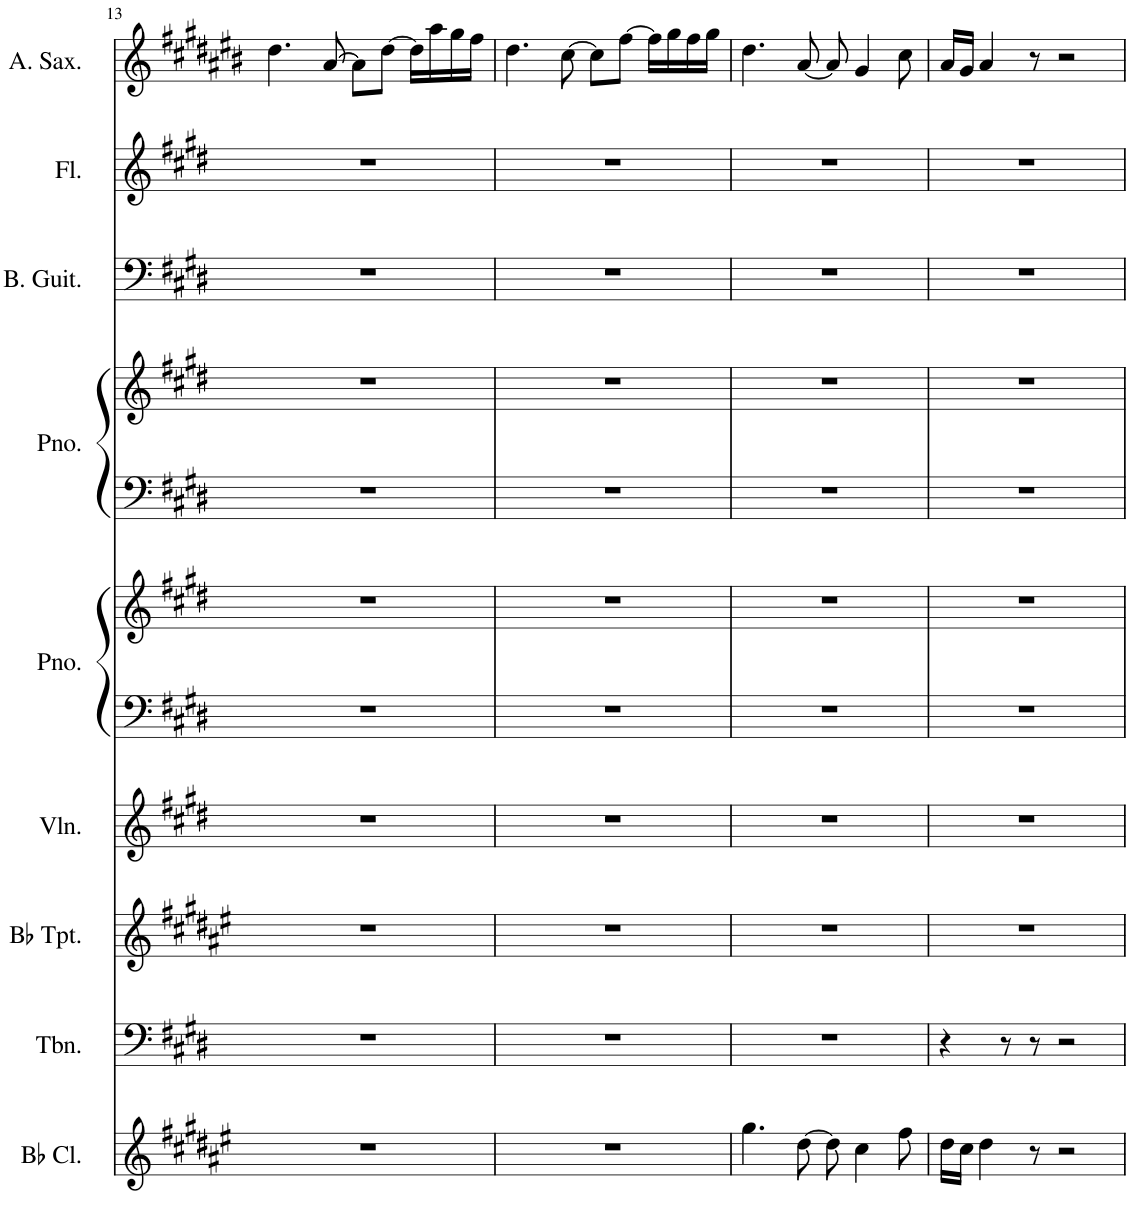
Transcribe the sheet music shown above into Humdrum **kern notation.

**kern	**kern	**kern	**kern	**kern	**kern	**kern	**kern	**kern	**kern	**kern
*part9	*part8	*part7	*part6	*part5	*part5	*part4	*part4	*part3	*part2	*part1
*staff11	*staff10	*staff9	*staff8	*staff7	*staff6	*staff5	*staff4	*staff3	*staff2	*staff1
*I"Bb Clarinet	*I"Trombone	*I"Bb Trumpet	*I"Violin	*I"Piano	*	*I"Piano	*	*I"Bass Guitar	*I"Flute	*I"Alto Saxophone
*I'Bb Cl.	*I'Tbn.	*I'Bb Tpt.	*I'Vln.	*I'Pno.	*	*I'Pno.	*	*I'B. Guit.	*I'Fl.	*I'A. Sax.
!!LO:PB:g=z
*clefG2	*clefF4	*clefG2	*clefG2	*clefF4	*clefG2	*clefF4	*clefG2	*clefF4	*clefG2	*clefG2
*Trd1c2	*	*Trd1c2	*	*	*	*	*	*Trd7c12	*	*Trd5c9
*k[f#c#g#d#a#e#]	*k[f#c#g#d#]	*k[f#c#g#d#a#e#]	*k[f#c#g#d#]	*k[f#c#g#d#]	*k[f#c#g#d#]	*k[f#c#g#d#]	*k[f#c#g#d#]	*k[f#c#g#d#]	*k[f#c#g#d#]	*k[f#c#g#d#a#e#b#]
*M4/4	*M4/4	*M4/4	*M4/4	*M4/4	*M4/4	*M4/4	*M4/4	*M4/4	*M4/4	*M4/4
=13	=13	=13	=13	=13	=13	=13	=13	=13	=13	=13
1r	1r	1r	1r	1r	1r	1r	1r	1r	1r	4.dd#\
.	.	.	.	.	.	.	.	.	.	[8a#/
.	.	.	.	.	.	.	.	.	.	8a#\L]
.	.	.	.	.	.	.	.	.	.	[8dd#\J
.	.	.	.	.	.	.	.	.	.	16dd#\LL]
.	.	.	.	.	.	.	.	.	.	16aa#\
.	.	.	.	.	.	.	.	.	.	16gg#\
.	.	.	.	.	.	.	.	.	.	16ff#\JJ
=14	=14	=14	=14	=14	=14	=14	=14	=14	=14	=14
1r	1r	1r	1r	1r	1r	1r	1r	1r	1r	4.dd#\
.	.	.	.	.	.	.	.	.	.	[8cc#\
.	.	.	.	.	.	.	.	.	.	8cc#\L]
.	.	.	.	.	.	.	.	.	.	[8ff#\J
.	.	.	.	.	.	.	.	.	.	16ff#\LL]
.	.	.	.	.	.	.	.	.	.	16gg#\
.	.	.	.	.	.	.	.	.	.	16ff#\
.	.	.	.	.	.	.	.	.	.	16gg#\JJ
=15	=15	=15	=15	=15	=15	=15	=15	=15	=15	=15
4.gg#\	1r	1r	1r	1r	1r	1r	1r	1r	1r	4.dd#\
[8dd#\	.	.	.	.	.	.	.	.	.	[8a#/
8dd#\]	.	.	.	.	.	.	.	.	.	8a#/]
4cc#\	.	.	.	.	.	.	.	.	.	4g#/
8ff#\	.	.	.	.	.	.	.	.	.	8cc#\
=16	=16	=16	=16	=16	=16	=16	=16	=16	=16	=16
16dd#\LL	4r	1r	1r	1r	1r	1r	1r	1r	1r	16a#/LL
16cc#\JJ	.	.	.	.	.	.	.	.	.	16g#/JJ
4dd#\	.	.	.	.	.	.	.	.	.	4a#/
.	8r	.	.	.	.	.	.	.	.	.
8r	8r	.	.	.	.	.	.	.	.	8r
2r	2r	.	.	.	.	.	.	.	.	2r
=	=	=	=	=	=	=	=	=	=	=
*-	*-	*-	*-	*-	*-	*-	*-	*-	*-	*-
